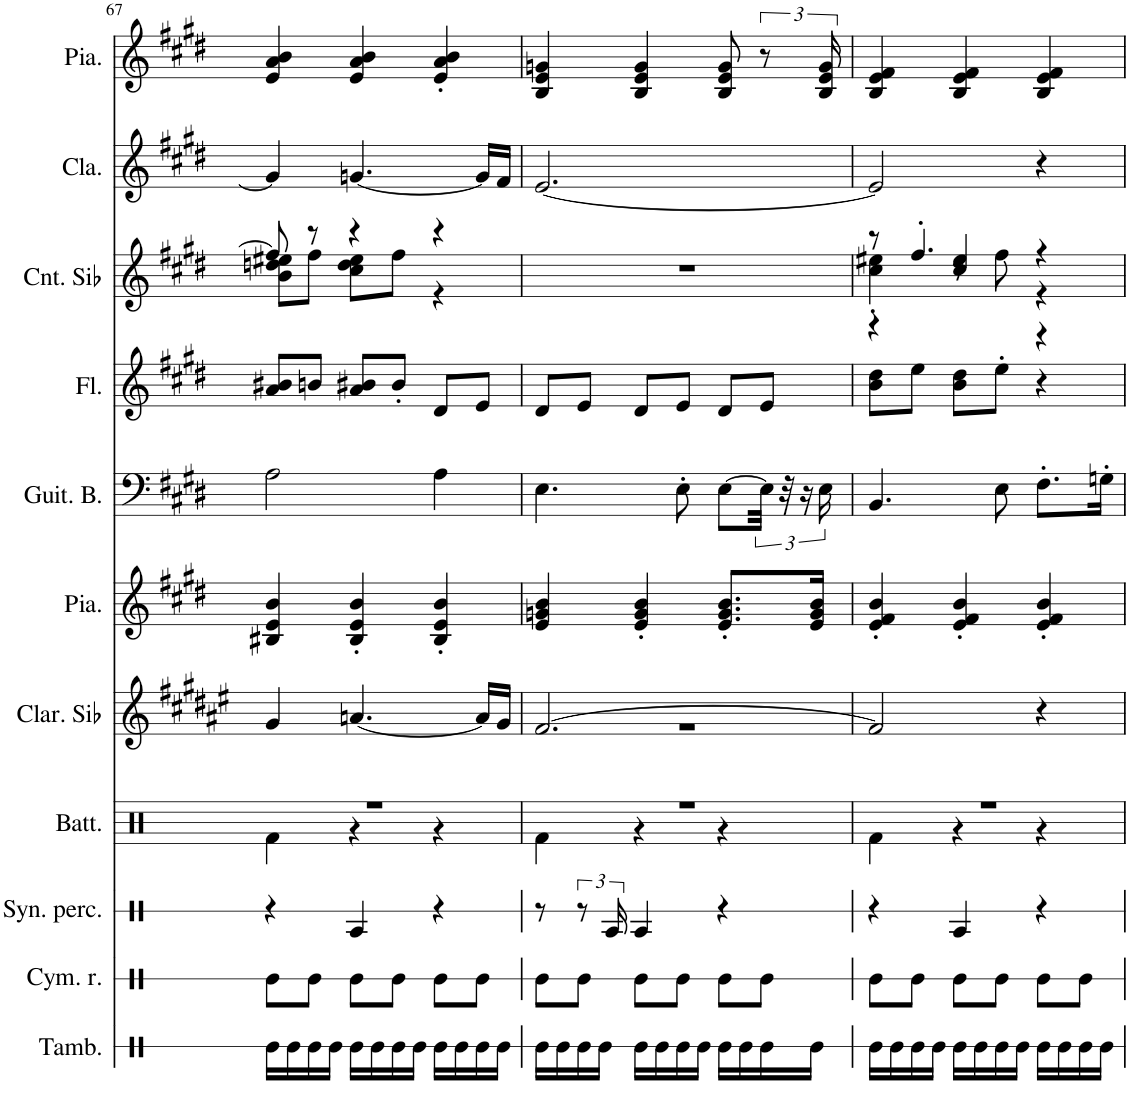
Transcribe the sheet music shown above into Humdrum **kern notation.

**kern	**kern	**kern	**kern	**kern	**kern	**kern	**kern	**kern	**kern	**kern
*part11	*part10	*part9	*part8	*part7	*part6	*part5	*part4	*part3	*part2	*part1
*staff11	*staff10	*staff9	*staff8	*staff7	*staff6	*staff5	*staff4	*staff3	*staff2	*staff1
*I"Tambourin, tambourn	*I"Cymbale ride, ride	*I"Synthétiseur de percussions, snare	*I"Batterie, bassdrum	*I"Clarinette en Sib	*I"Piano, orgue	*I"Guitare basse, basse	*I"Flûte, flute	*I"Cornet en Sib, cuivres	*I"Clavecin, harpsi	*I"Piano, piano
*I'Tamb.	*I'Cym. r.	*I'Syn. perc.	*I'Batt.	*I'Clar. Sib	*I'Pia.	*I'Guit. B.	*I'Fl.	*I'Cnt. Sib	*I'Cla.	*I'Pia.
!!LO:PB:g=z
*clefX	*clefX	*clefX	*clefX	*clefG2	*clefG2	*clefF4	*clefG2	*clefG2	*clefG2	*clefG2
*	*	*	*	*Trd1c2	*	*Trd7c12	*	*Trd1c2	*	*
*k[]	*k[]	*k[]	*k[]	*k[f#c#g#d#a#e#]	*k[f#c#g#d#]	*k[f#c#g#d#]	*k[f#c#g#d#]	*k[f#c#g#d#]	*k[f#c#g#d#]	*k[f#c#g#d#]
*M3/4	*M3/4	*M3/4	*M3/4	*M3/4	*M3/4	*M3/4	*M3/4	*M3/4	*M3/4	*M3/4
=67	=67	=67	=67	=67	=67	=67	=67	=67	=67	=67
*	*	*	*^	*	*	*	*	*^	*	*
16Re\LL	8Re\L	4r	2.r	4Rf\	4g#/	4B#X/ 4e/ 4b/	2A\	8a/ 8b#X/L	8ff#/]	8b\ 8ddn\ 8ee#X\L	4g/]	4e/ 4a/ 4b/
16Re\	.	.	.	.	.	.	.	.	.	.	.	.
16Re\	8Re\J	.	.	.	.	.	.	8bn/J	8r	8ff#\J	.	.
16Re\JJ	.	.	.	.	.	.	.	.	.	.	.	.
16Re\LL	8Re\L	4RA/	.	4r	[4.an/	4B#/' 4e/' 4b/'	.	8a/ 8b#X/L	4r	8cc#\ 8dd\ 8ee#\L	[4.gn/	4e/ 4a/ 4b/
16Re\	.	.	.	.	.	.	.	.	.	.	.	.
16Re\	8Re\J	.	.	.	.	.	.	8b#'/J	.	8ff#\J	.	.
16Re\JJ	.	.	.	.	.	.	.	.	.	.	.	.
16Re\LL	8Re\L	4r	.	4r	.	4B#/' 4e/' 4b/'	4A\	8d#/L	4r	4r	.	4e/' 4a/' 4b/'
16Re\	.	.	.	.	.	.	.	.	.	.	.	.
16Re\	8Re\J	.	.	.	16a/LL]	.	.	8e/J	.	.	16g/LL]	.
16Re\JJ	.	.	.	.	16g#/JJ	.	.	.	.	.	16f#/JJ	.
*	*	*	*	*	*	*	*	*	*v	*v	*	*
=68	=68	=68	=68	=68	=68	=68	=68	=68	=68	=68	=68
*	*	*	*	*	*^	*	*	*	*	*	*
16Re\LL	8Re\L	8r	2.r	4Rf\	[2.f#/	2.r	4e/ 4gn/ 4b/	4.E\	8d#/L	2.r	[2.e/	4B/ 4e/ 4gn/
16Re\	.	.	.	.	.	.	.	.	.	.	.	.
16Re\	8Re\J	12r	.	.	.	.	.	.	8e/J	.	.	.
16Re\JJ	.	.	.	.	.	.	.	.	.	.	.	.
.	.	24RA/	.	.	.	.	.	.	.	.	.	.
16Re\LL	8Re\L	4RA/	.	4r	.	.	4e/' 4g/' 4b/'	.	8d#/L	.	.	4B/ 4e/ 4g/
16Re\	.	.	.	.	.	.	.	.	.	.	.	.
16Re\	8Re\J	.	.	.	.	.	.	8E'\	8e/J	.	.	.
16Re\JJ	.	.	.	.	.	.	.	.	.	.	.	.
16Re\LL	8Re\L	4r	.	4r	.	.	8.e/' 8.g/' 8.b/'L	[8E\L	8d#/L	.	.	8B/ 8e/ 8g/
16Re\	.	.	.	.	.	.	.	.	.	.	.	.
16Re\	8Re\J	.	.	.	.	.	.	48E\Jkk]	8e/J	.	.	12r
.	.	.	.	.	.	.	.	48r	.	.	.	.
.	.	.	.	.	.	.	.	24r	.	.	.	.
16Re\JJ	.	.	.	.	.	.	16e/ 16g/ 16b/Jk	.	.	.	.	.
.	.	.	.	.	.	.	.	24E\	.	.	.	24B/ 24e/ 24g/
*	*	*	*	*	*v	*v	*	*	*	*	*	*
=69	=69	=69	=69	=69	=69	=69	=69	=69	=69	=69	=69
*	*	*	*	*	*	*	*	*	*^	*	*
*	*	*	*	*	*	*	*	*	*	*^	*	*
16Re\LL	8Re\L	4r	2.r	4Rf\	2f#/]	4e/' 4f#/' 4b/'	4.BB/	8b\ 8dd#\L	8r	4cc#\' 4ee#X\'	4r	2e/]	4B/ 4e/ 4f#/
16Re\	.	.	.	.	.	.	.	.	.	.	.	.	.
16Re\	8Re\J	.	.	.	.	.	.	8ee\J	4.ff#'/	.	.	.	.
16Re\JJ	.	.	.	.	.	.	.	.	.	.	.	.	.
16Re\LL	8Re\L	4RA/	.	4r	.	4e/' 4f#/' 4b/'	.	8b\ 8dd#\L	.	8r	4cc#/ 4ee#/	.	4B/ 4e/ 4f#/
16Re\	.	.	.	.	.	.	.	.	.	.	.	.	.
16Re\	8Re\J	.	.	.	.	.	8E\	8ee'\J	.	8ff#\	.	.	.
16Re\JJ	.	.	.	.	.	.	.	.	.	.	.	.	.
16Re\LL	8Re\L	4r	.	4r	4r	4e/' 4f#/' 4b/'	8.F#'\L	4r	4r	4r	4r	4r	4B/ 4e/ 4f#/
16Re\	.	.	.	.	.	.	.	.	.	.	.	.	.
16Re\	8Re\J	.	.	.	.	.	.	.	.	.	.	.	.
16Re\JJ	.	.	.	.	.	.	16Gn'\Jk	.	.	.	.	.	.
*	*	*	*v	*v	*	*	*	*	*v	*v	*v	*	*
=	=	=	=	=	=	=	=	=	=	=
*-	*-	*-	*-	*-	*-	*-	*-	*-	*-	*-
